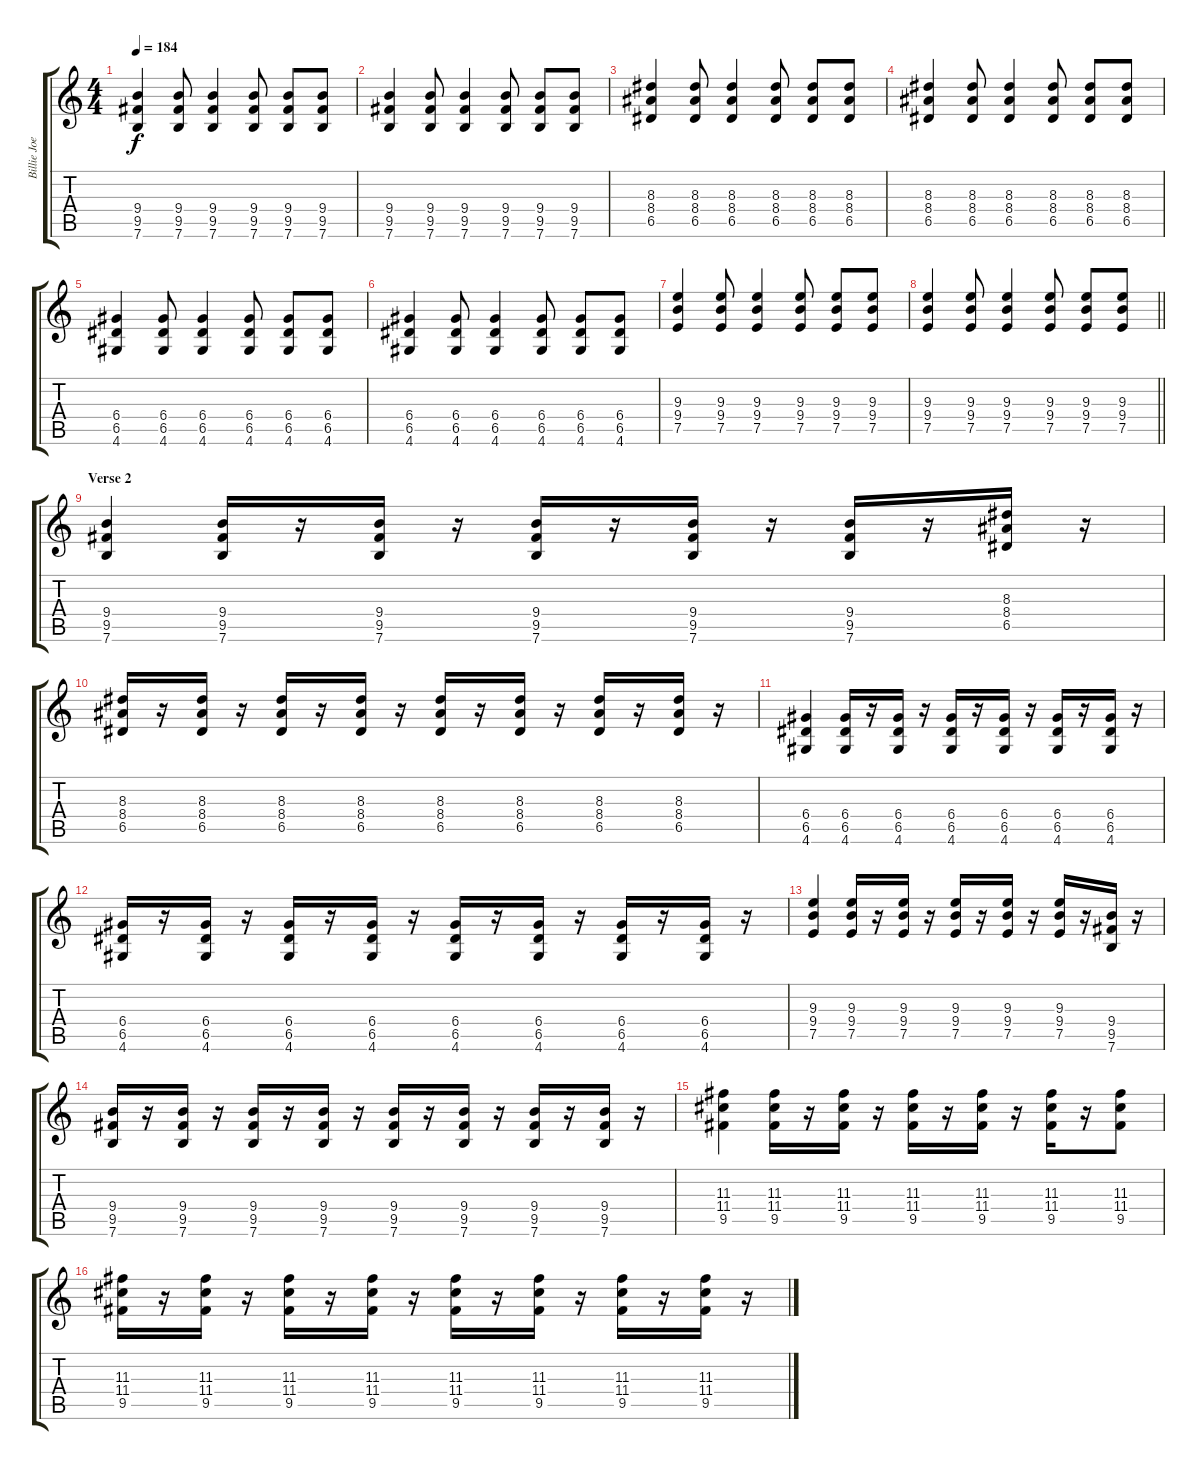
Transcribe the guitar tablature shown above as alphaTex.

\track ("Billie Joe Armstrong - Guitar" "Billie Joe") {instrument distortionguitar}
\staff {score tabs}
\tuning (E4 B3 G3 D3 A2 E2) {hide}
\ts (4 4)
\tempo 184
\clef g2
\ks c
(9.4 9.5 7.6).4{dy f} (9.4 9.5 7.6).8 (9.4 9.5 7.6).4 (9.4 9.5 7.6).8 (9.4 9.5 7.6).8 (9.4 9.5 7.6).8 |
(9.4 9.5 7.6).4 (9.4 9.5 7.6).8 (9.4 9.5 7.6).4 (9.4 9.5 7.6).8 (9.4 9.5 7.6).8 (9.4 9.5 7.6).8 |
(8.3 8.4 6.5).4 (8.3 8.4 6.5).8 (8.3 8.4 6.5).4 (8.3 8.4 6.5).8 (8.3 8.4 6.5).8 (8.3 8.4 6.5).8 |
(8.3 8.4 6.5).4 (8.3 8.4 6.5).8 (8.3 8.4 6.5).4 (8.3 8.4 6.5).8 (8.3 8.4 6.5).8 (8.3 8.4 6.5).8 |
(6.4 6.5 4.6).4 (6.4 6.5 4.6).8 (6.4 6.5 4.6).4 (6.4 6.5 4.6).8 (6.4 6.5 4.6).8 (6.4 6.5 4.6).8 |
(6.4 6.5 4.6).4 (6.4 6.5 4.6).8 (6.4 6.5 4.6).4 (6.4 6.5 4.6).8 (6.4 6.5 4.6).8 (6.4 6.5 4.6).8 |
(9.3 9.4 7.5).4 (9.3 9.4 7.5).8 (9.3 9.4 7.5).4 (9.3 9.4 7.5).8 (9.3 9.4 7.5).8 (9.3 9.4 7.5).8 |
\barLineRight lightlight
(9.3 9.4 7.5).4 (9.3 9.4 7.5).8 (9.3 9.4 7.5).4 (9.3 9.4 7.5).8 (9.3 9.4 7.5).8 (9.3 9.4 7.5).8 |
\section ("" "Verse 2")
(9.4 9.5 7.6).4 (9.4 9.5 7.6).16 r.16 (9.4 9.5 7.6).16 r.16 (9.4 9.5 7.6).16 r.16 (9.4 9.5 7.6).16 r.16 (9.4 9.5 7.6).16 r.16 (8.3 8.4 6.5).16 r.16 |
(8.3 8.4 6.5).16 r.16 (8.3 8.4 6.5).16 r.16 (8.3 8.4 6.5).16 r.16 (8.3 8.4 6.5).16 r.16 (8.3 8.4 6.5).16 r.16 (8.3 8.4 6.5).16 r.16 (8.3 8.4 6.5).16 r.16 (8.3 8.4 6.5).16 r.16 |
(6.4 6.5 4.6).4 (6.4 6.5 4.6).16 r.16 (6.4 6.5 4.6).16 r.16 (6.4 6.5 4.6).16 r.16 (6.4 6.5 4.6).16 r.16 (6.4 6.5 4.6).16 r.16 (6.4 6.5 4.6).16 r.16 |
(6.4 6.5 4.6).16 r.16 (6.4 6.5 4.6).16 r.16 (6.4 6.5 4.6).16 r.16 (6.4 6.5 4.6).16 r.16 (6.4 6.5 4.6).16 r.16 (6.4 6.5 4.6).16 r.16 (6.4 6.5 4.6).16 r.16 (6.4 6.5 4.6).16 r.16 |
(9.3 9.4 7.5).4 (9.3 9.4 7.5).16 r.16 (9.3 9.4 7.5).16 r.16 (9.3 9.4 7.5).16 r.16 (9.3 9.4 7.5).16 r.16 (9.3 9.4 7.5).16 r.16 (9.4 9.5 7.6).16 r.16 |
(9.4 9.5 7.6).16 r.16 (9.4 9.5 7.6).16 r.16 (9.4 9.5 7.6).16 r.16 (9.4 9.5 7.6).16 r.16 (9.4 9.5 7.6).16 r.16 (9.4 9.5 7.6).16 r.16 (9.4 9.5 7.6).16 r.16 (9.4 9.5 7.6).16 r.16 |
(11.3 11.4 9.5).4 (11.3 11.4 9.5).16 r.16 (11.3 11.4 9.5).16 r.16 (11.3 11.4 9.5).16 r.16 (11.3 11.4 9.5).16 r.16 (11.3 11.4 9.5).16 r.16 (11.3 11.4 9.5).8 |
(11.3 11.4 9.5).16 r.16 (11.3 11.4 9.5).16 r.16 (11.3 11.4 9.5).16 r.16 (11.3 11.4 9.5).16 r.16 (11.3 11.4 9.5).16 r.16 (11.3 11.4 9.5).16 r.16 (11.3 11.4 9.5).16 r.16 (11.3 11.4 9.5).16 r.16
